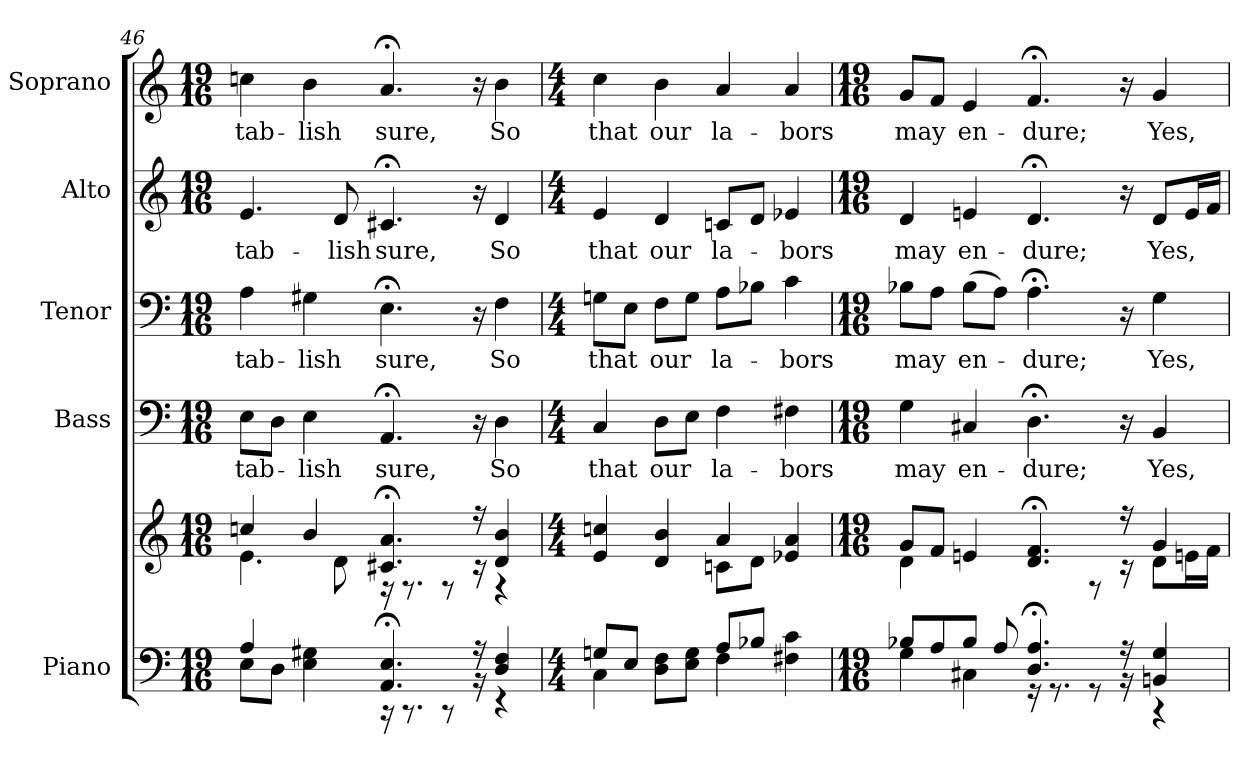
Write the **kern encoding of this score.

**kern	**kern	**kern	**text	**kern	**text	**kern	**text	**kern	**text
*part5	*part5	*part4	*part4	*part3	*part3	*part2	*part2	*part1	*part1
*staff6	*staff5	*staff4	*staff4	*staff3	*staff3	*staff2	*staff2	*staff1	*staff1
*I"Piano	*	*I"Bass	*	*I"Tenor	*	*I"Alto	*	*I"Soprano	*
*I'Pno.	*	*I'B.	*	*I'T.	*	*I'A.	*	*I'S.	*
*clefF4	*clefG2	*clefF4	*	*clefF4	*	*clefG2	*	*clefG2	*
*k[]	*k[]	*k[]	*	*k[]	*	*k[]	*	*k[]	*
*C:	*C:	*C:	*	*C:	*	*C:	*	*C:	*
*M19/16	*M19/16	*M19/16	*	*M19/16	*	*M19/16	*	*M19/16	*
=46	=46	=46	=46	=46	=46	=46	=46	=46	=46
*^	*^	*	*	*	*	*	*	*	*
!	!	!	!	!	!LO:LY:b:color=#000000	!	!	!	!	!	!
!	!	!	!	!	!	!	!LO:LY:b:color=#000000	!	!	!	!
!	!	!	!	!	!	!	!	!	!LO:LY:b:color=#000000	!	!
!	!	!	!	!	!	!	!	!	!	!	!LO:LY:b:color=#000000
4Ai/	8Ei\L	4ccni/	4.ei\	8Ei\L	-tab-	4Ai\	-tab-	4.ei/	-tab-	4ccni\	-tab-
.	8Di\J	.	.	8Di\J	.	.	.	.	.	.	.
!	!	!	!	!	!LO:LY:b:color=#000000	!	!	!	!	!	!
!	!	!	!	!	!	!	!LO:LY:b:color=#000000	!	!	!	!
!	!	!	!	!	!	!	!	!	!	!	!LO:LY:b:color=#000000
4Ei\ 4G#Xi	4ryy	4bi/	.	4Ei\	-lish	4G#Xi\	-lish	.	.	4bi\	-lish
!	!	!	!	!	!	!	!	!	!LO:LY:b:color=#000000	!	!
.	.	.	8di\	.	.	.	.	8di/	-lish	.	.
!	!	!	!	!	!LO:LY:b:color=#000000	!	!	!	!	!	!
!	!	!	!	!	!	!	!LO:LY:b:color=#000000	!	!	!	!
!	!	!	!	!	!	!	!	!	!LO:LY:b:color=#000000	!	!
!	!	!	!	!	!	!	!	!	!	!	!LO:LY:b:color=#000000
4.AAi/; 4.Ei;	16r	4.c#Xi/; 4.ai;	16r	4.AA;i/	sure,	4.E;i\	sure,	4.c#X;i/	sure,	4.a;i/	sure,
.	8.r	.	8.r	.	.	.	.	.	.	.	.
.	8r	.	8r	.	.	.	.	.	.	.	.
16r	16r	16r	16r	16r	.	16r	.	16r	.	16r	.
!	!	!	!	!	!LO:LY:b:color=#000000	!	!	!	!	!	!
!	!	!	!	!	!	!	!LO:LY:b:color=#000000	!	!	!	!
!	!	!	!	!	!	!	!	!	!LO:LY:b:color=#000000	!	!
!	!	!	!	!	!	!	!	!	!	!	!LO:LY:b:color=#000000
4Di/ 4Fi	4r	4di/ 4bi	4r	4Di\	So	4Fi\	So	4di/	So	4bi\	So
=47	=47	=47	=47	=47	=47	=47	=47	=47	=47	=47	=47
*M4/4	*	*M4/4	*	*M4/4	*	*M4/4	*	*M4/4	*	*M4/4	*
!	!	!	!	!	!LO:LY:b:color=#000000	!	!	!	!	!	!
!	!	!	!	!	!	!	!LO:LY:b:color=#000000	!	!	!	!
!	!	!	!	!	!	!	!	!	!LO:LY:b:color=#000000	!	!
!	!	!	!	!	!	!	!	!	!	!	!LO:LY:b:color=#000000
8Gni/L	4Ci\	4ei/ 4ccni	2ryy	4Ci/	that	8Gni\L	that	4ei/	that	4cci\	that
8Ei/J	.	.	.	.	.	8Ei\J	.	.	.	.	.
!	!	!	!	!	!LO:LY:b:color=#000000	!	!	!	!	!	!
!	!	!	!	!	!	!	!LO:LY:b:color=#000000	!	!	!	!
!	!	!	!	!	!	!	!	!	!LO:LY:b:color=#000000	!	!
!	!	!	!	!	!	!	!	!	!	!	!LO:LY:b:color=#000000
8Di\ 8FiL	4ryy	4di/ 4bi	.	8Di\L	our	8Fi\L	our	4di/	our	4bi\	our
8Ei\ 8GiJ	.	.	.	8Ei\J	.	8Gi\J	.	.	.	.	.
!	!	!	!	!	!LO:LY:b:color=#000000	!	!	!	!	!	!
!	!	!	!	!	!	!	!LO:LY:b:color=#000000	!	!	!	!
!	!	!	!	!	!	!	!	!	!LO:LY:b:color=#000000	!	!
!	!	!	!	!	!	!	!	!	!	!	!LO:LY:b:color=#000000
8Ai/L	4Fi\	4ai/	8cni\L	4Fi\	la-	8Ai\L	la-	8cni/L	la-	4ai/	la-
8B-Xi/J	.	.	8di\J	.	.	8B-Xi\J	.	8di/J	.	.	.
!	!	!	!	!	!LO:LY:b:color=#000000	!	!	!	!	!	!
!	!	!	!	!	!	!	!LO:LY:b:color=#000000	!	!	!	!
!	!	!	!	!	!	!	!	!	!LO:LY:b:color=#000000	!	!
!	!	!	!	!	!	!	!	!	!	!	!LO:LY:b:color=#000000
4F#Xi\ 4ci	4ryy	4e-Xi/ 4ai	4ryy	4F#Xi\	-bors	4ci\	-bors	4e-Xi/	-bors	4ai/	-bors
=48	=48	=48	=48	=48	=48	=48	=48	=48	=48	=48	=48
*M19/16	*	*M19/16	*	*M19/16	*	*M19/16	*	*M19/16	*	*M19/16	*
!	!	!	!	!	!LO:LY:b:color=#000000	!	!	!	!	!	!
!	!	!	!	!	!	!	!LO:LY:b:color=#000000	!	!	!	!
!	!	!	!	!	!	!	!	!	!LO:LY:b:color=#000000	!	!
!	!	!	!	!	!	!	!	!	!	!	!LO:LY:b:color=#000000
8B-Xi/L	4Gi\	8gi/L	4di\	4Gi\	may	8B-Xi\L	may	4di/	may	8gi/L	may
8Ai/	.	8fi/J	.	.	.	8Ai\J	.	.	.	8fi/J	.
!	!	!	!	!	!LO:LY:b:color=#000000	!	!	!	!	!	!
!	!	!	!	!	!	!	!LO:LY:b:color=#000000	!	!	!	!
!	!	!	!	!	!	!	!	!	!LO:LY:b:color=#000000	!	!
!	!	!	!	!	!	!	!	!	!	!	!LO:LY:b:color=#000000
8B-i/J	4C#Xi\	4eni/	4ryy	4C#Xi/	en-	(8B-i\L	en-	4eni/	en-	4ei/	en-
8Ai/	.	.	.	.	.	8Ai\J)	.	.	.	.	.
!	!	!	!	!	!LO:LY:b:color=#000000	!	!	!	!	!	!
!	!	!	!	!	!	!	!LO:LY:b:color=#000000	!	!	!	!
!	!	!	!	!	!	!	!	!	!LO:LY:b:color=#000000	!	!
!	!	!	!	!	!	!	!	!	!	!	!LO:LY:b:color=#000000
4.Di/; 4.Ai;	16r	4.di/; 4.fi;	4ryy	4.D;i\	-dure;	4.A;i\	-dure;	4.d;i/	-dure;	4.f;i/	-dure;
.	8.r	.	.	.	.	.	.	.	.	.	.
.	8r	.	8r	.	.	.	.	.	.	.	.
16r	16r	16r	16r	16r	.	16r	.	16r	.	16r	.
!	!	!	!	!	!LO:LY:b:color=#000000	!	!	!	!	!	!
!	!	!	!	!	!	!	!LO:LY:b:color=#000000	!	!	!	!
!	!	!	!	!	!	!	!	!	!LO:LY:b:color=#000000	!	!
!	!	!	!	!	!	!	!	!	!	!	!LO:LY:b:color=#000000
4BBni/ 4Gi	4r	4gi/	8di\L	4BBi/	Yes,	4Gi\	Yes,	8di/L	Yes,	4gi/	Yes,
.	.	.	16eni\L	.	.	.	.	16ei/L	.	.	.
.	.	.	16fi\JJ	.	.	.	.	16fi/JJ	.	.	.
*v	*v	*	*	*	*	*	*	*	*	*	*
*	*v	*v	*	*	*	*	*	*	*	*
=	=	=	=	=	=	=	=	=	=
*-	*-	*-	*-	*-	*-	*-	*-	*-	*-
